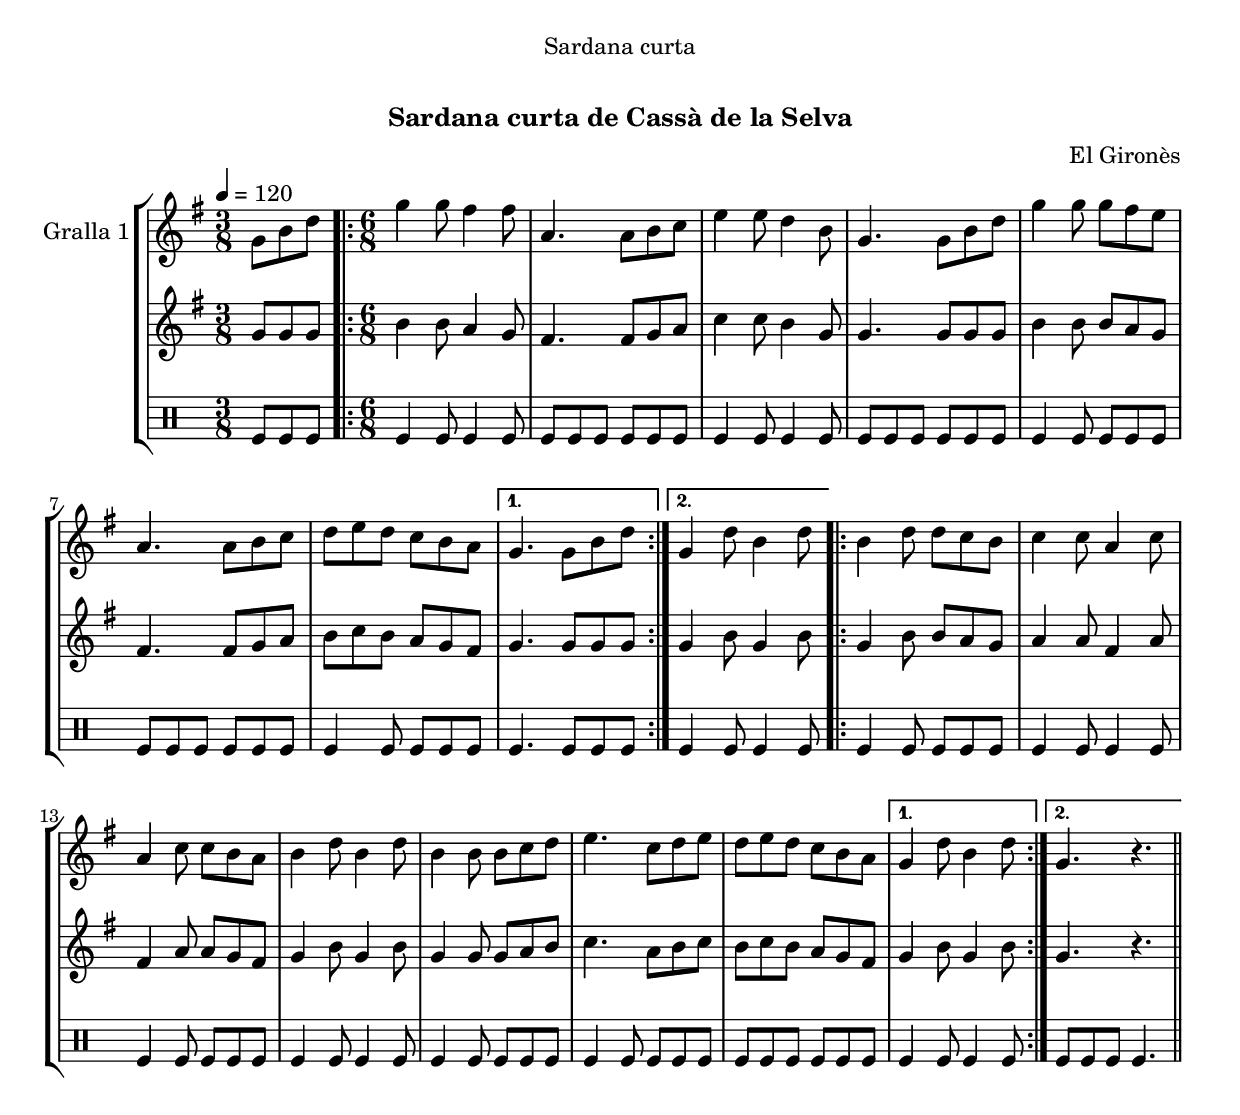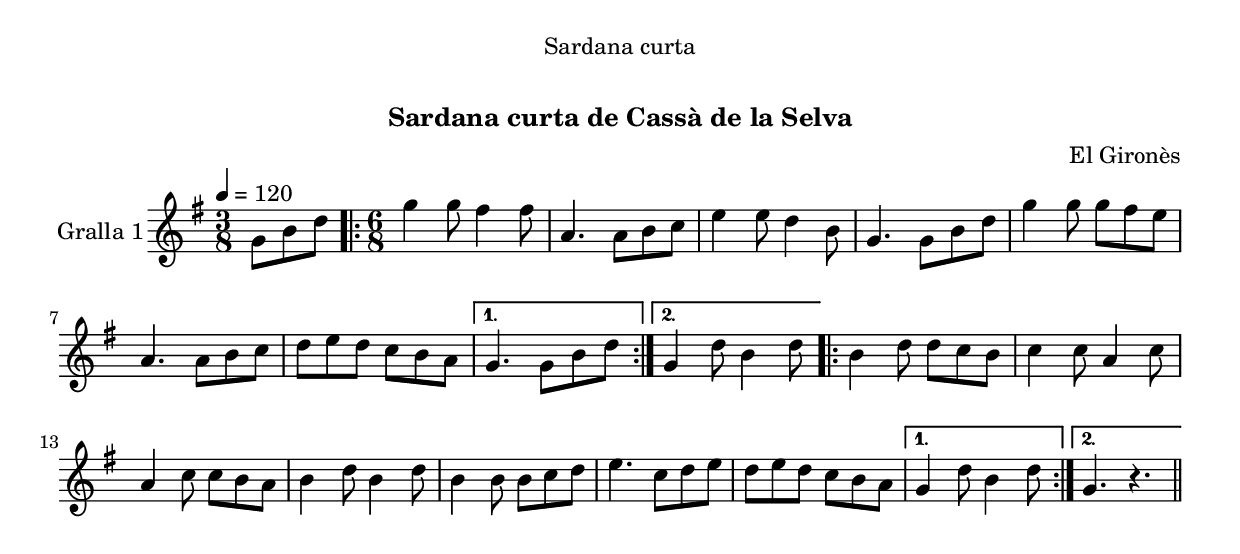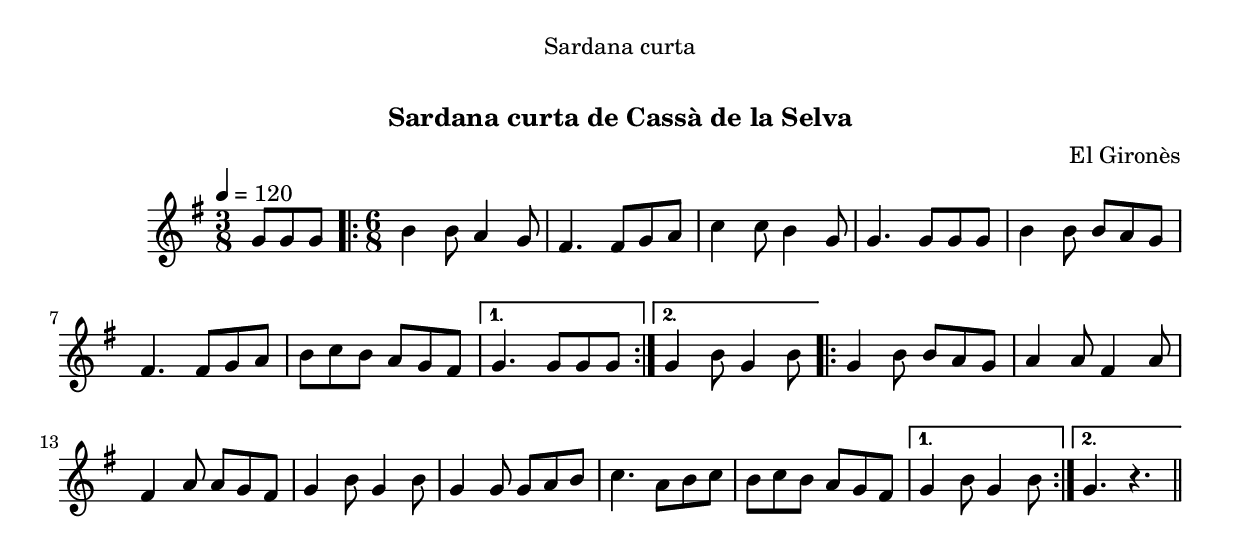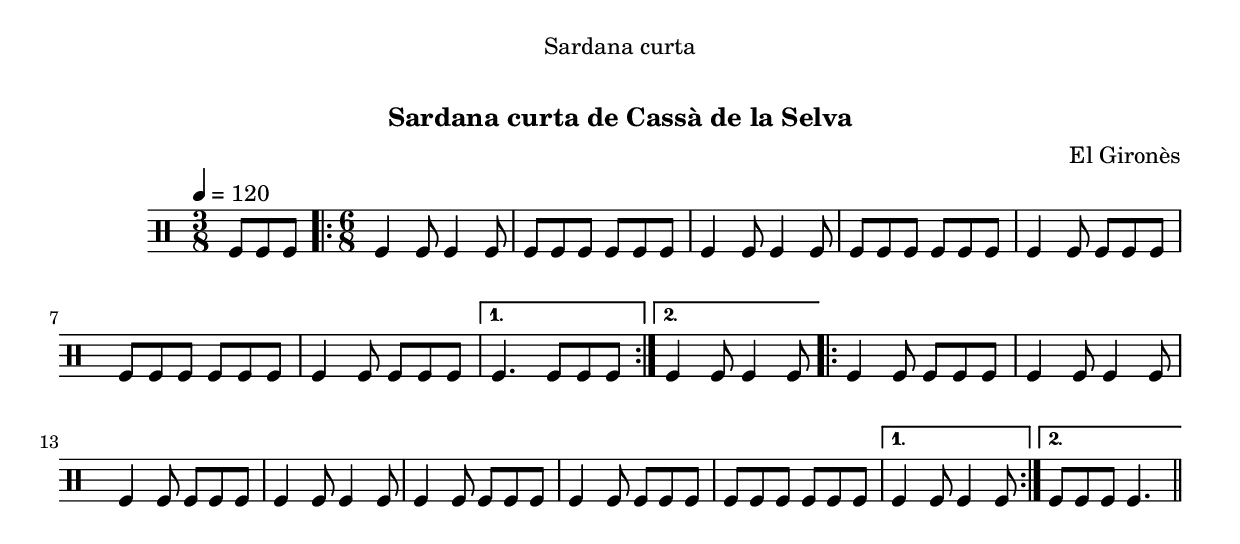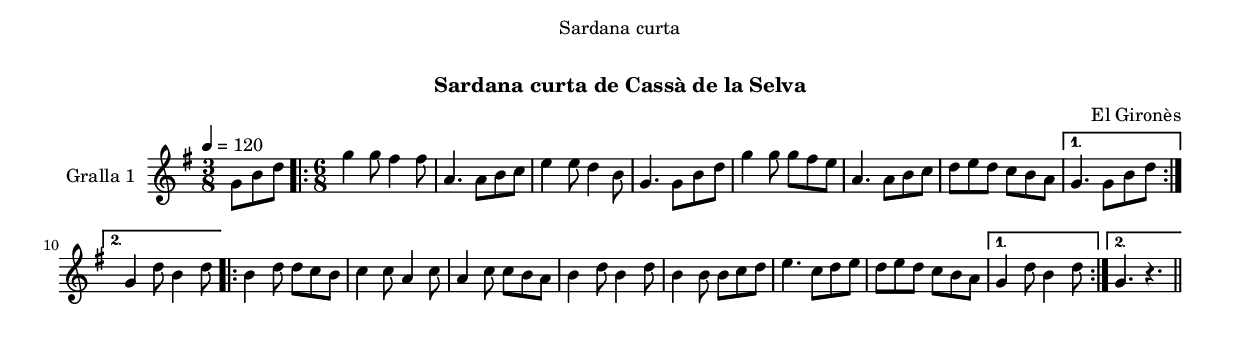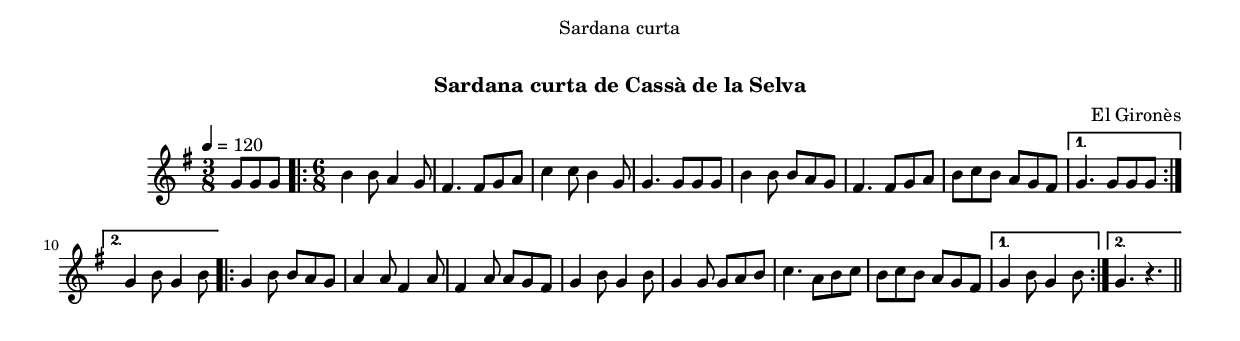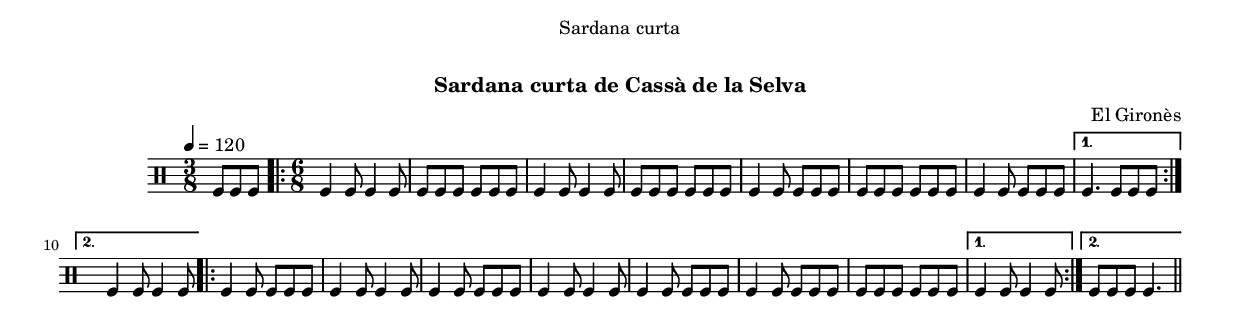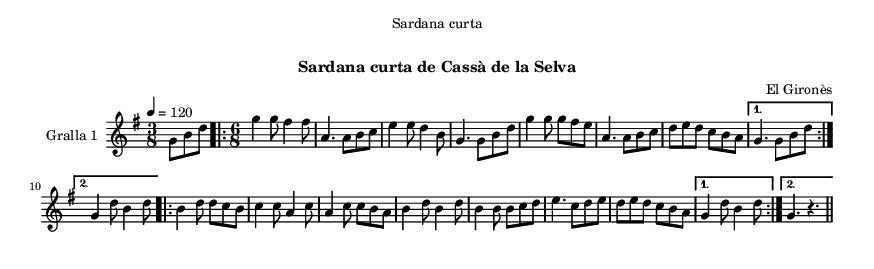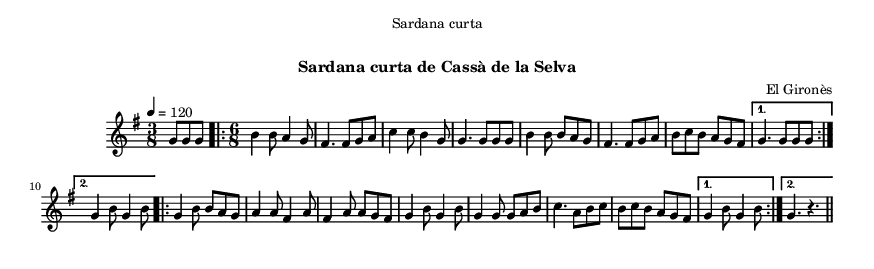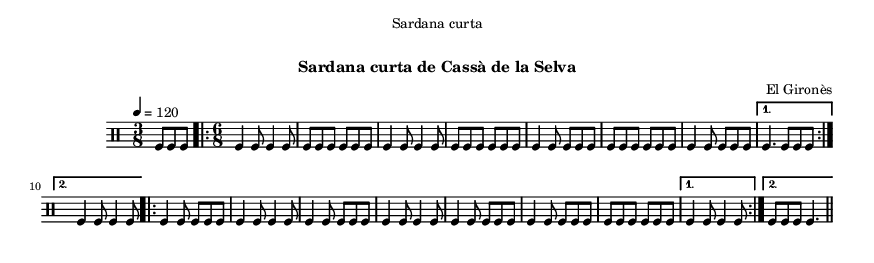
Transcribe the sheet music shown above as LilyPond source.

\version "2.16.0"

\header {
  dedication="Sardana curta"
  title="  "
  subtitle="Sardana curta de Cassà de la Selva"
  subsubtitle=""
  poet=""
  meter=""
  piece=""
  composer="El Gironès"
  arranger=""
  opus=""
  instrument=""
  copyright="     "
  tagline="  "
}

liniaroAa =
\relative g'
{
  \tempo 4=120
  \clef treble
  \key g \major
  \time 3/8
  g8 b d  |
  \time 6/8   \repeat volta 2 { g4 g8 fis4 fis8  |
  a,4. a8 b c  |
  e4 e8 d4 b8  |
  %05
  g4. g8 b d  |
  g4 g8 g fis e  |
  a,4. a8 b c  |
  d8 e d c b a }
  \alternative { { g4. g8 b d }
  %10
  { g,4 d'8 b4 d8 } }
  \repeat volta 2 { b4 d8 d c b  |
  c4 c8 a4 c8  |
  a4 c8 c b a  |
  b4 d8 b4 d8  |
  %15
  b4 b8 b c d  |
  e4. c8 d e  |
  d8 e d c b a }
  \alternative { { g4 d'8 b4 d8 }
  { g,4. r } } \bar "||"
}

liniaroAb =
\relative g'
{
  \tempo 4=120
  \clef treble
  \key g \major
  \time 3/8
  g8 g g  |
  \time 6/8   \repeat volta 2 { b4 b8 a4 g8  |
  fis4. fis8 g a  |
  c4 c8 b4 g8  |
  %05
  g4. g8 g g  |
  b4 b8 b a g  |
  fis4. fis8 g a  |
  b8 c b a g fis }
  \alternative { { g4. g8 g g }
  %10
  { g4 b8 g4 b8 } }
  \repeat volta 2 { g4 b8 b a g  |
  a4 a8 fis4 a8  |
  fis4 a8 a g fis  |
  g4 b8 g4 b8  |
  %15
  g4 g8 g a b  |
  c4. a8 b c  |
  b8 c b a g fis }
  \alternative { { g4 b8 g4 b8 }
  { g4. r } } \bar "||"
}

liniaroAc =
\drummode
{
  \tempo 4=120
  \time 3/8
  tomfl8 tomfl tomfl  |
  \time 6/8   \repeat volta 2 { tomfl4 tomfl8 tomfl4 tomfl8  |
  tomfl8 tomfl tomfl tomfl tomfl tomfl  |
  tomfl4 tomfl8 tomfl4 tomfl8  |
  %05
  tomfl8 tomfl tomfl tomfl tomfl tomfl  |
  tomfl4 tomfl8 tomfl tomfl tomfl  |
  tomfl8 tomfl tomfl tomfl tomfl tomfl  |
  tomfl4 tomfl8 tomfl tomfl tomfl }
  \alternative { { tomfl4. tomfl8 tomfl tomfl }
  %10
  { tomfl4 tomfl8 tomfl4 tomfl8 } }
  \repeat volta 2 { tomfl4 tomfl8 tomfl tomfl tomfl  |
  tomfl4 tomfl8 tomfl4 tomfl8  |
  tomfl4 tomfl8 tomfl tomfl tomfl  |
  tomfl4 tomfl8 tomfl4 tomfl8  |
  %15
  tomfl4 tomfl8 tomfl tomfl tomfl  |
  tomfl4 tomfl8 tomfl tomfl tomfl  |
  tomfl8 tomfl tomfl tomfl tomfl tomfl }
  \alternative { { tomfl4 tomfl8 tomfl4 tomfl8 }
  { tomfl8 tomfl tomfl tomfl4. } } \bar "||"
}

\book {

\paper {
  print-page-number = false
  #(set-paper-size "a4")
  #(layout-set-staff-size 20)
}

\bookpart {
  \score {
    \new StaffGroup {
      \override Score.RehearsalMark #'self-alignment-X = #LEFT
      <<
        \new Staff \with {instrumentName = #"Gralla 1" } \liniaroAa
        \new Staff \with {instrumentName = #"" } \liniaroAb
        \new DrumStaff \with {instrumentName = #"" } \liniaroAc
      >>
    }
    \layout {}
  }\score { \unfoldRepeats
    \new StaffGroup {
      \override Score.RehearsalMark #'self-alignment-X = #LEFT
      <<
        \new Staff \with {instrumentName = #"Gralla 1" } \liniaroAa
        \new Staff \with {instrumentName = #"" } \liniaroAb
        \new DrumStaff \with {instrumentName = #"" } \liniaroAc
      >>
    }
    \midi {}
  }
}

\bookpart {
  \header {}
  \score {
    \new StaffGroup {
      \override Score.RehearsalMark #'self-alignment-X = #LEFT
      <<
        \new Staff \with {instrumentName = #"Gralla 1" } \liniaroAa
      >>
    }
    \layout {}
  }\score { \unfoldRepeats
    \new StaffGroup {
      \override Score.RehearsalMark #'self-alignment-X = #LEFT
      <<
        \new Staff \with {instrumentName = #"Gralla 1" } \liniaroAa
      >>
    }
    \midi {}
  }
}

\bookpart {
  \header {}
  \score {
    \new StaffGroup {
      \override Score.RehearsalMark #'self-alignment-X = #LEFT
      <<
        \new Staff \with {instrumentName = #"" } \liniaroAb
      >>
    }
    \layout {}
  }\score { \unfoldRepeats
    \new StaffGroup {
      \override Score.RehearsalMark #'self-alignment-X = #LEFT
      <<
        \new Staff \with {instrumentName = #"" } \liniaroAb
      >>
    }
    \midi {}
  }
}

\bookpart {
  \header {}
  \score {
    \new StaffGroup {
      \override Score.RehearsalMark #'self-alignment-X = #LEFT
      <<
        \new DrumStaff \with {instrumentName = #"" } \liniaroAc
      >>
    }
    \layout {}
  }\score { \unfoldRepeats
    \new StaffGroup {
      \override Score.RehearsalMark #'self-alignment-X = #LEFT
      <<
        \new DrumStaff \with {instrumentName = #"" } \liniaroAc
      >>
    }
    \midi {}
  }
}

}

\book {

\paper {
  print-page-number = false
  #(set-paper-size "a5landscape")
  #(layout-set-staff-size 16)
  #(define output-suffix "a5")
}

\bookpart {
  \header {}
  \score {
    \new StaffGroup {
      \override Score.RehearsalMark #'self-alignment-X = #LEFT
      <<
        \new Staff \with {instrumentName = #"Gralla 1" } \liniaroAa
      >>
    }
    \layout {}
  }
}

\bookpart {
  \header {}
  \score {
    \new StaffGroup {
      \override Score.RehearsalMark #'self-alignment-X = #LEFT
      <<
        \new Staff \with {instrumentName = #"" } \liniaroAb
      >>
    }
    \layout {}
  }
}

\bookpart {
  \header {}
  \score {
    \new StaffGroup {
      \override Score.RehearsalMark #'self-alignment-X = #LEFT
      <<
        \new DrumStaff \with {instrumentName = #"" } \liniaroAc
      >>
    }
    \layout {}
  }
}

}

\book {

\paper {
  print-page-number = false
  #(set-paper-size "a6landscape")
  #(layout-set-staff-size 12)
  #(define output-suffix "a6")
}

\bookpart {
  \header {}
  \score {
    \new StaffGroup {
      \override Score.RehearsalMark #'self-alignment-X = #LEFT
      <<
        \new Staff \with {instrumentName = #"Gralla 1" } \liniaroAa
      >>
    }
    \layout {}
  }
}

\bookpart {
  \header {}
  \score {
    \new StaffGroup {
      \override Score.RehearsalMark #'self-alignment-X = #LEFT
      <<
        \new Staff \with {instrumentName = #"" } \liniaroAb
      >>
    }
    \layout {}
  }
}

\bookpart {
  \header {}
  \score {
    \new StaffGroup {
      \override Score.RehearsalMark #'self-alignment-X = #LEFT
      <<
        \new DrumStaff \with {instrumentName = #"" } \liniaroAc
      >>
    }
    \layout {}
  }
}

}

